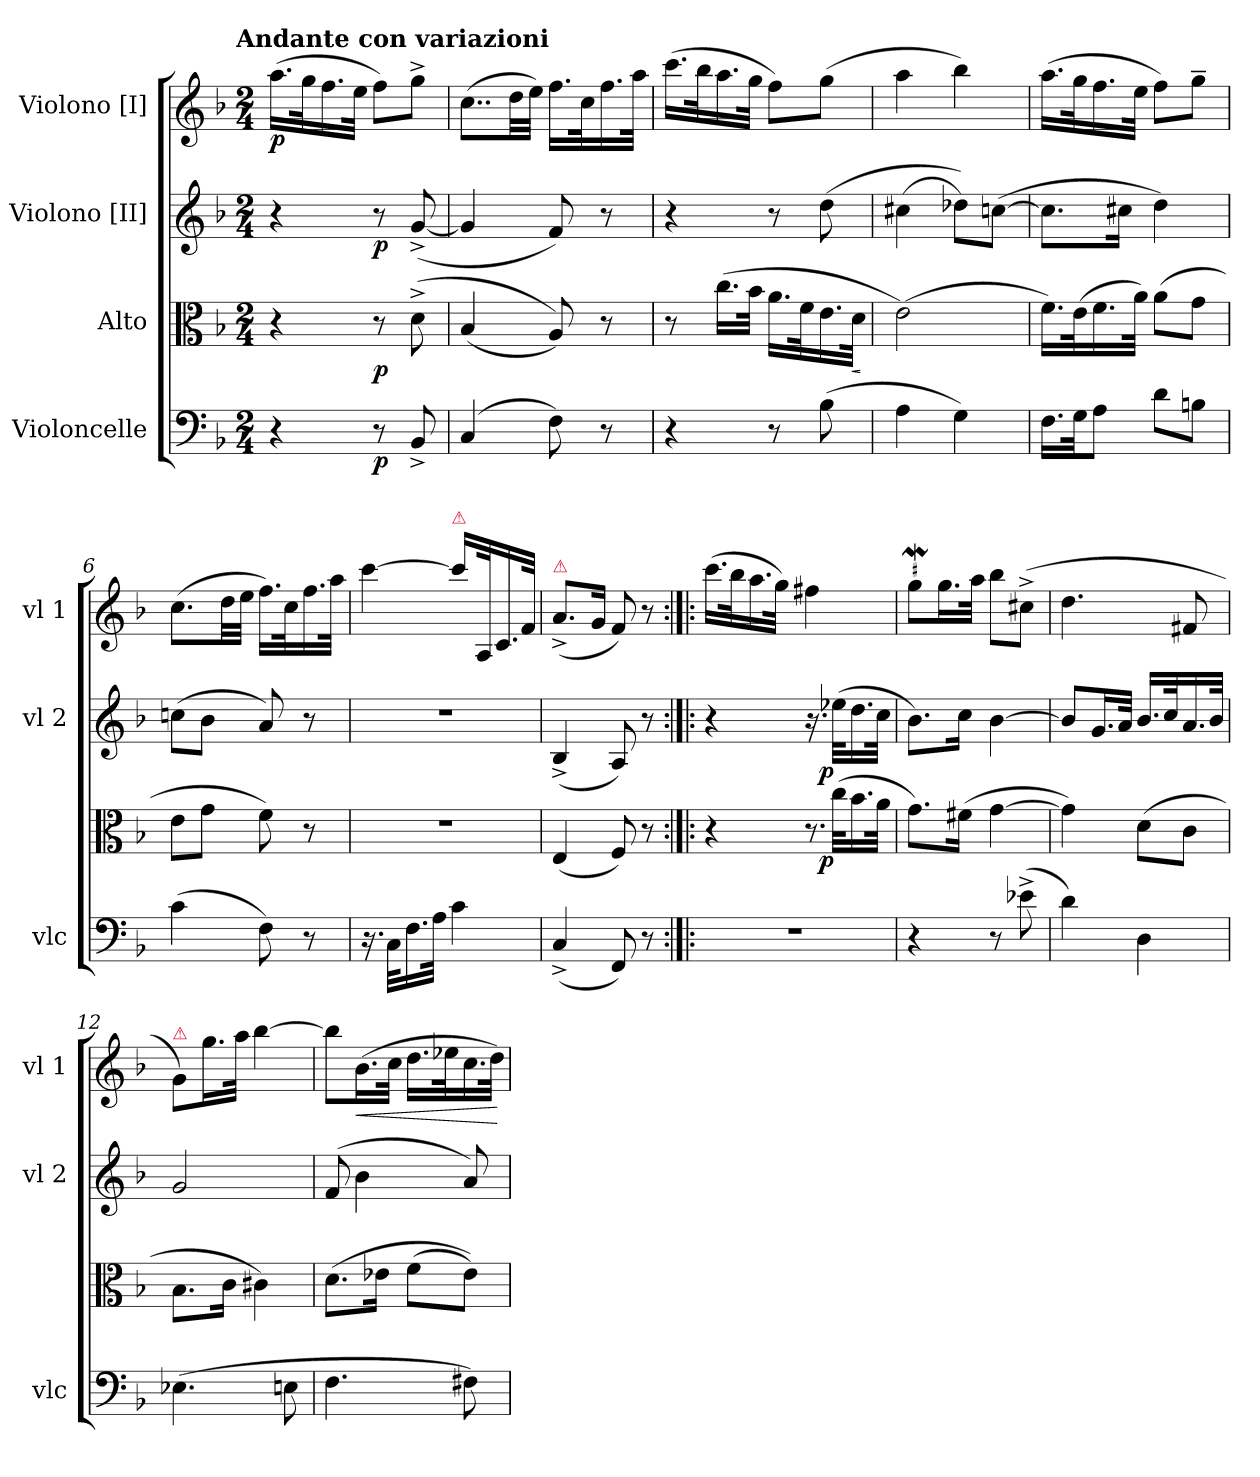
**kern	**dynam	**kern	**dynam	**kern	**dynam	**kern	**dynam
*part4	*part4	*part3	*part3	*part2	*part2	*part1	*part1
*staff4	*staff4	*staff3	*staff3	*staff2	*staff2	*staff1	*staff1
*I"Violoncelle	*	*I"Alto	*	*I"Violono [II]	*	*I"Violono [I]	*
*I'vlc	*	*	*	*I'vl 2	*	*I'vl 1	*
*clefF4	*	*clefC3	*	*clefG2	*	*clefG2	*
*k[b-]	*	*k[b-]	*	*k[b-]	*	*k[b-]	*
*F:	*	*F:	*	*F:	*	*F:	*
!!LO:TX:omd:t=Andante con variazioni
*M2/4	*	*M2/4	*	*M2/4	*	*M2/4	*
*MM72	*	*MM72	*	*MM72	*	*MM72	*
=1	=1	=1	=1	=1	=1	=1	=1
4r	.	4r	.	4r	.	(16.aa\LL	p
.	.	.	.	.	.	32gg\K	.
.	.	.	.	.	.	16.ff\	.
.	.	.	.	.	.	32ee\JJk	.
8r	p	8r	p	8r	p	8ff\L)	.
8BB-^/	.	(8d^<\	.	([8g^>/	.	8gg^<\J	.
=2	=2	=2	=2	=2	=2	=2	=2
!	!	!	!	!	!	!LO:N:vis=8..	!
(4C/	.	(4B-/	.	4g/]	.	(8.cc\L	.
.	.	.	.	.	.	32dd\LL	.
.	.	.	.	.	.	32ee\JJJ)	.
8F\)	.	8A/))	.	8f/)	.	16.ff\LL	.
.	.	.	.	.	.	32cc\K	.
8r	.	8r	.	8r	.	16.ff\	.
.	.	.	.	.	.	32aa\JJk	.
=3	=3	=3	=3	=3	=3	=3	=3
4r	.	8r	.	4r	.	(16.ccc\LL	.
.	.	.	.	.	.	32bb-\K	.
.	.	(16.cc\LL	.	.	.	16.aa\	.
.	.	32b-\JJk	.	.	.	32gg\JJk	.
8r	.	16.a\LL	.	8r	.	8ff\L)	.
.	.	32f\K	.	.	.	.	.
(8B-\	.	16.e\	.	(8dd\	.	(8gg\J	.
!	!	!	!LO:HP:b	!	!	!	!
.	.	32d\JJk	<	.	.	.	.
.	.	.	[	.	.	.	.
=4	=4	=4	=4	=4	=4	=4	=4
4A\	.	(2e\)	.	[4cc#X\	.	4aa\	.
4G\)	.	.	.	8dd-X\L])	.	4bb-\)	.
.	.	.	.	([8ccn\J	.	.	.
=5	=5	=5	=5	=5	=5	=5	=5
16.F\LL	.	16.f\LL)	.	8.cc\L]	.	(16.aa\LL	.
32G\JK	.	(32e\K	.	.	.	32gg\K	.
8A\J	.	16.f\	.	.	.	16.ff\	.
.	.	.	.	16cc#X\Jk	.	.	.
.	.	32a\JJk)	.	.	.	32ee\JJk	.
8d\L	.	(8a\L	.	4dd\)	.	8ff\L)	.
8Bn\J	.	8g\J	.	.	.	8gg~\J	.
=6	=6	=6	=6	=6	=6	=6	=6
(4c\	.	8e\L	.	(8ccn\L	.	(8.cc\L	.
.	.	8g\J	.	8b-\J	.	.	.
.	.	.	.	.	.	32dd\LL	.
.	.	.	.	.	.	32ee\JJJ	.
8F\)	.	8f\)	.	8a/)	.	16.ff\LL)	.
.	.	.	.	.	.	32cc\K	.
8r	.	8r	.	8r	.	16.ff\	.
.	.	.	.	.	.	32aa\JJk	.
=7	=7	=7	=7	=7	=7	=7	=7
16.r	.	2r	.	2r	.	[4ccc\	.
32C\KLL	.	.	.	.	.	.	.
16.F\	.	.	.	.	.	.	.
32A\JJk	.	.	.	.	.	.	.
!	!	!	!	!	!	!LO:TX:a:color=crimson:t=⚠	!
!	!	!	!	!	!	!LO:N:vis=16	!
4c\	.	.	.	.	.	16.ccc\LL]	.
.	.	.	.	.	.	32A/K	.
.	.	.	.	.	.	16.c/	.
.	.	.	.	.	.	32f/JJk	.
=8	=8	=8	=8	=8	=8	=8	=8
!	!	!	!	!	!	!LO:TX:a:color=crimson:t=⚠	!
(4C^>/	.	(4E/	.	(4B-^/	.	(8.a^/L	.
.	.	.	.	.	.	16g/Jk	.
8FF/)	.	8F/)	.	8A/)	.	8f/)	.
8r	.	8r	.	8r	.	8r	.
=9:|!|:	=9:|!|:	=9:|!|:	=9:|!|:	=9:|!|:	=9:|!|:	=9:|!|:	=9:|!|:
2r	.	4r	.	4r	.	(16.ccc\LL	.
.	.	.	.	.	.	32bb-\K	.
.	.	.	.	.	.	16.aa\	.
.	.	.	.	.	.	32gg\JJk)	.
!	!	!LO:N:vis=8.	!	!	!	!	!
.	.	16.r	.	16.r	.	4ff#X\	.
!	!	!	!LO:DY:rj	!	!LO:DY:rj	!	!
.	.	(32cc\KLL	p	(32ee-X\KLL	p	.	.
.	.	16.b-\	.	16.dd\	.	.	.
.	.	32a\JJk	.	32cc\JJk	.	.	.
=10	=10	=10	=10	=10	=10	=10	=10
!	!	!	!	!	!	!LO:MOR:acc=#	!
4r	.	8.g\L)	.	8.b-\L)	.	8ggw\L	.
.	.	.	.	.	.	16.gg\L	.
.	.	(16f#X\Jk	.	16cc\Jk	.	.	.
.	.	.	.	.	.	32aa\JJk	.
8r	.	[4g\	.	[4b-\	.	8bb-\L	.
(8e-X^<\	.	.	.	.	.	(8cc#X^<\J	.
=11	=11	=11	=11	=11	=11	=11	=11
4d\)	.	4g\])	.	8b-/L]	.	4.dd\	.
.	.	.	.	16.g/L	.	.	.
.	.	.	.	32a/JJk	.	.	.
4D\	.	(8d\L	.	16.b-/LL	.	.	.
.	.	.	.	32cc/K	.	.	.
.	.	8c\J	.	16.a/	.	8f#X/	.
.	.	.	.	32b-/JJk	.	.	.
=12	=12	=12	=12	=12	=12	=12	=12
!	!	!	!	!	!	!LO:TX:a:color=crimson:t=⚠	!
(4.E-X\	.	8.B-\L	.	2g/	.	8g/L)	.
.	.	.	.	.	.	16.gg\L	.
.	.	16c\Jk	.	.	.	.	.
.	.	.	.	.	.	32aa\JJk	.
.	.	4c#X\)	.	.	.	[4bb-\	.
8En\	.	.	.	.	.	.	.
=13	=13	=13	=13	=13	=13	=13	=13
4.F\	.	(8.d\L	.	(8f/	.	8bb-\L]	.
!	!	!	!	!	!	!	!LO:HP:b
.	.	.	.	4b-\	.	(16.b-\L	<
.	.	16e-X\Jk	.	.	.	.	.
.	.	.	.	.	.	32cc\JJk	.
.	.	(8f\L	.	.	.	16.dd\LL	.
.	.	.	.	.	.	32ee-X\K	.
8F#X\)	.	8e-\J))	.	8a/)	.	16.cc\	.
.	.	.	.	.	.	32dd\JJk)	.
.	.	.	.	.	.	.	[
=	=	=	=	=	=	=	=
*-	*-	*-	*-	*-	*-	*-	*-
